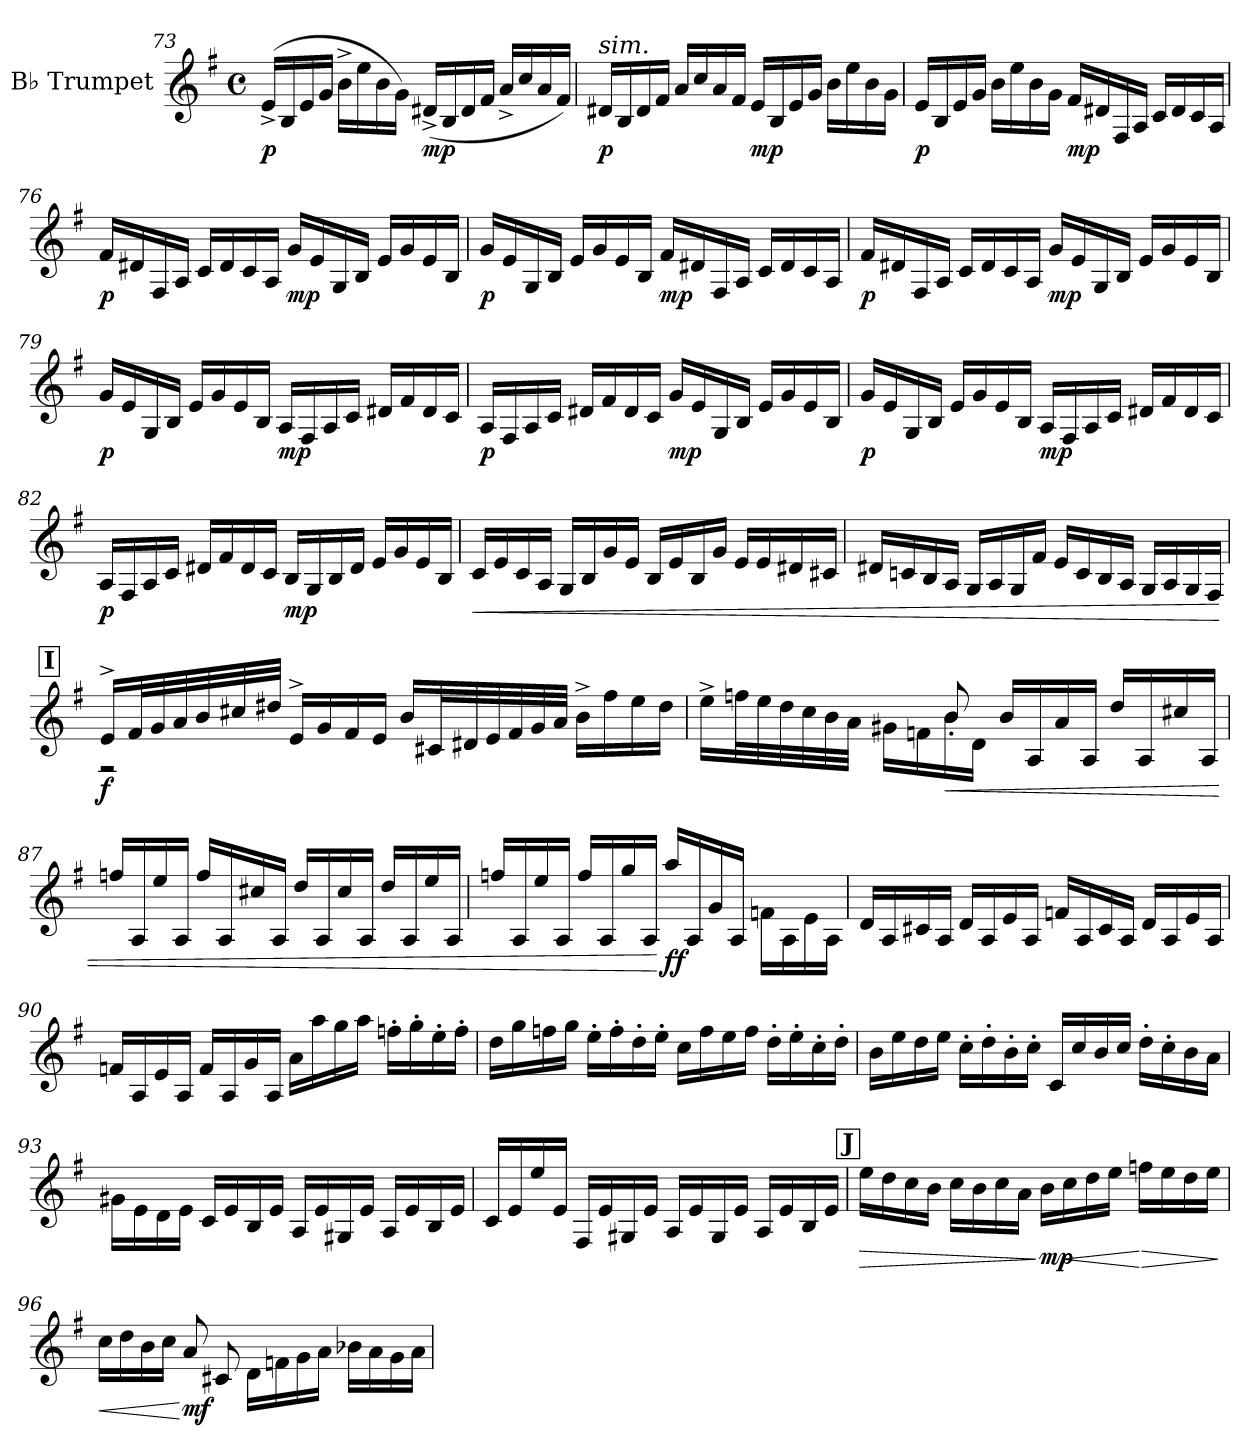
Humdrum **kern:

**kern	**dynam
*part1	*part1
*staff1	*staff1
*I"B♭ Trumpet	*
*I'B♭ Tpt.	*
*clefG2	*
*ITrd1c2	*
*k[b-]	*
*M4/4	*
*met(c)	*
=73	=73
!	!LO:DY:b
(16d^/LL	p
16A/	.
16d/	.
16f/JJ	.
16a^\LL	.
16dd\	.
16a\	.
16f\JJ)	.
!	!LO:DY:b
(16c#X^/LL	mp
16A/	.
16c#/	.
16e/JJ	.
16g^/LL	.
16b-/	.
16g/	.
16e/JJ)	.
=74	=74
!LO:TX:a:i:t=sim.	!
!	!LO:DY:b
16c#X/LL	p
16A/	.
16c#/	.
16e/JJ	.
16g/LL	.
16b-/	.
16g/	.
16e/JJ	.
!	!LO:DY:b
16d/LL	mp
16A/	.
16d/	.
16f/JJ	.
16a\LL	.
16dd\	.
16a\	.
16f\JJ	.
!!LO:LB:g=z
=75	=75
!	!LO:DY:b
16d/LL	p
16A/	.
16d/	.
16f/JJ	.
16a\LL	.
16dd\	.
16a\	.
16f\JJ	.
!	!LO:DY:b
16e/LL	mp
16c#X/	.
16E/	.
16G/JJ	.
16B-/LL	.
16c#/	.
16B-/	.
16G/JJ	.
=76	=76
!	!LO:DY:b
16e/LL	p
16c#X/	.
16E/	.
16G/JJ	.
16B-/LL	.
16c#/	.
16B-/	.
16G/JJ	.
!	!LO:DY:b
16f/LL	mp
16d/	.
16F/	.
16A/JJ	.
16d/LL	.
16f/	.
16d/	.
16A/JJ	.
=77	=77
!	!LO:DY:b
16f/LL	p
16d/	.
16F/	.
16A/JJ	.
16d/LL	.
16f/	.
16d/	.
16A/JJ	.
!	!LO:DY:b
16e/LL	mp
16c#X/	.
16E/	.
16G/JJ	.
16B-/LL	.
16c#/	.
16B-/	.
16G/JJ	.
!!LO:LB:g=z
=78	=78
!	!LO:DY:b
16e/LL	p
16c#X/	.
16E/	.
16G/JJ	.
16B-/LL	.
16c#/	.
16B-/	.
16G/JJ	.
!	!LO:DY:b
16f/LL	mp
16d/	.
16F/	.
16A/JJ	.
16d/LL	.
16f/	.
16d/	.
16A/JJ	.
=79	=79
!	!LO:DY:b
16f/LL	p
16d/	.
16F/	.
16A/JJ	.
16d/LL	.
16f/	.
16d/	.
16A/JJ	.
!	!LO:DY:b
16G/LL	mp
16E/	.
16G/	.
16B-/JJ	.
16c#X/LL	.
16e/	.
16c#/	.
16B-/JJ	.
=80	=80
!	!LO:DY:b
16G/LL	p
16E/	.
16G/	.
16B-/JJ	.
16c#X/LL	.
16e/	.
16c#/	.
16B-/JJ	.
!	!LO:DY:b
16f/LL	mp
16d/	.
16F/	.
16A/JJ	.
16d/LL	.
16f/	.
16d/	.
16A/JJ	.
!!LO:LB:g=z
=81	=81
!	!LO:DY:b
16f/LL	p
16d/	.
16F/	.
16A/JJ	.
16d/LL	.
16f/	.
16d/	.
16A/JJ	.
!	!LO:DY:b
16G/LL	mp
16E/	.
16G/	.
16B-/JJ	.
16c#X/LL	.
16e/	.
16c#/	.
16B-/JJ	.
=82	=82
!	!LO:DY:b
16G/LL	p
16E/	.
16G/	.
16B-/JJ	.
16c#X/LL	.
16e/	.
16c#/	.
16B-/JJ	.
!	!LO:DY:b
16A/LL	mp
16F/	.
16A/	.
16c#/JJ	.
16d/LL	.
16f/	.
16d/	.
16A/JJ	.
=83	=83
!	!LO:HP:b
16B-/LL	<
16d/	.
16B-/	.
16G/JJ	.
16F/LL	.
16A/	.
16f/	.
16d/JJ	.
16A/LL	.
16d/	.
16A/	.
16f/JJ	.
16d/LL	.
16d/	.
16c#X/	.
16Bn/JJ	.
!!LO:LB:g=z
=84	=84
16c#X/LL	.
16B-X/	.
16A/	.
16G/JJ	.
16F/LL	.
16G/	.
16F/	.
16e/JJ	.
16d/LL	.
16B-/	.
16A/	.
16G/JJ	.
16F/LL	.
16G/	.
16F/	.
16E/JJ	.
.	[
!!LO:REH:place=s1:a:B:fs=14:t=I
=85	=85
*^	*
!	!	!LO:DY:b
16d^/LL	2r	f
32e/L	.	.
32f/	.	.
32g/	.	.
32a/	.	.
32bn/	.	.
32cc#X/JJJ	.	.
16d^/LL	.	.
16f/	.	.
16e/	.	.
16d/JJ	.	.
16a/LL	4ryy	.
32Bn/L	.	.
32c#X/	.	.
32d/	.	.
32e/	.	.
32f/	.	.
32g/JJJ	.	.
16ryy	16a^\LL	.
16ryy	16ee\	.
16ryy	16dd\	.
16ryy	16cc#\JJ	.
!!LO:LB:g=z	!!
=86	=86	=86
16dd^\LL	4.ryy	.
32ee-X\L	.	.
32dd\	.	.
32cc\	.	.
32b-\	.	.
32a\	.	.
32g\JJJ	.	.
16f#X\LL	.	.
16e-X\	.	.
!	!	!LO:HP:b
16a\	8a'/	<
16c\JJ	.	.
16a/LL	2ryy	.
16G/	.	.
16g/	.	.
16G/JJ	.	.
16cc/LL	.	.
16G/	.	.
16bn/	.	.
16G/JJ	.	.
*v	*v	*
=87	=87
16ee-X/LL	.
16G/	.
16dd/	.
16G/JJ	.
16ee-/LL	.
16G/	.
16bn/	.
16G/JJ	.
16cc/LL	.
16G/	.
16b/	.
16G/JJ	.
16cc/LL	.
16G/	.
16dd/	.
16G/JJ	.
=88	=88
16ee-X/LL	.
16G/	.
16dd/	.
16G/JJ	.
16ee-/LL	.
16G/	.
16ff/	.
16G/JJ	.
!	!LO:DY:n=1:b
16gg/LL	[ ff
16G/	.
16f/	.
16G/JJ	.
16e-X\LL	.
16G\	.
16d\	.
16G\JJ	.
!!LO:LB:g=z
=89	=89
16c/LL	.
16G/	.
16Bn/	.
16G/JJ	.
16c/LL	.
16G/	.
16d/	.
16G/JJ	.
16e-X/LL	.
16G/	.
16B/	.
16G/JJ	.
16c/LL	.
16G/	.
16d/	.
16G/JJ	.
=90	=90
16e-X/LL	.
16G/	.
16d/	.
16G/JJ	.
16e-/LL	.
16G/	.
16f/	.
16G/JJ	.
16g\LL	.
16gg\	.
16ff\	.
16gg\JJ	.
16ee-X'\LL	.
16ff'\	.
16dd'\	.
16ee-'\JJ	.
=91	=91
16cc\LL	.
16ff\	.
16ee-X\	.
16ff\JJ	.
16dd'\LL	.
16ee-'\	.
16cc'\	.
16dd'\JJ	.
16b-\LL	.
16ee-\	.
16dd\	.
16ee-\JJ	.
16cc'\LL	.
16dd'\	.
16b-'\	.
16cc'\JJ	.
!!LO:LB:g=z
=92	=92
16a\LL	.
16dd\	.
16cc\	.
16dd\JJ	.
16b-'\LL	.
16cc'\	.
16a'\	.
16b-'\JJ	.
16B-/LL	.
16b-/	.
16a/	.
16b-/JJ	.
16cc'\LL	.
16b-'\	.
16a\	.
16g\JJ	.
=93	=93
16f#X\LL	.
16d\	.
16c\	.
16d\JJ	.
16B-/LL	.
16d/	.
16A/	.
16d/JJ	.
16G/LL	.
16d/	.
16F#X/	.
16d/JJ	.
16G/LL	.
16d/	.
16A/	.
16d/JJ	.
=94	=94
16B-/LL	.
16d/	.
16dd/	.
16d/JJ	.
16E/LL	.
16d/	.
16F#X/	.
16d/JJ	.
16G/LL	.
16d/	.
16F#/	.
16d/JJ	.
16G/LL	.
16d/	.
16A/	.
16d/JJ	.
!!LO:LB:g=z
!!LO:REH:place=s1:a:B:fs=14:t=J
=95	=95
!	!LO:HP:b
16dd\LL	>
16cc\	.
16b-\	.
16a\JJ	.
16b-\LL	.
16a\	.
16b-\	.
16g\JJ	.
!	!LO:DY:n=1:b
16a\LL	] mp
!	!LO:HP:b
16b-\	<
16cc\	.
16dd\JJ	.
!	!LO:HP:n=1:b
16ee-X\LL	[ >
16dd\	.
16cc\	.
16dd\JJ	.
.	]
=96	=96
!	!LO:HP:b
*^	*
16b-\LL	4ryy	<
16cc\	.	.
16a\	.	.
16b-\JJ	.	.
!	!	!LO:DY:n=1:b
8ryy	8g/	[ mf
8Bn/	2ryy	.
16c\LL	.	.
16e-X\	.	.
16f\	.	.
16g\JJ	.	.
16a-X\LL	.	.
16g\	.	.
16f\	8ryy	.
16g\JJ	.	.
*v	*v	*
=	=
*-	*-
